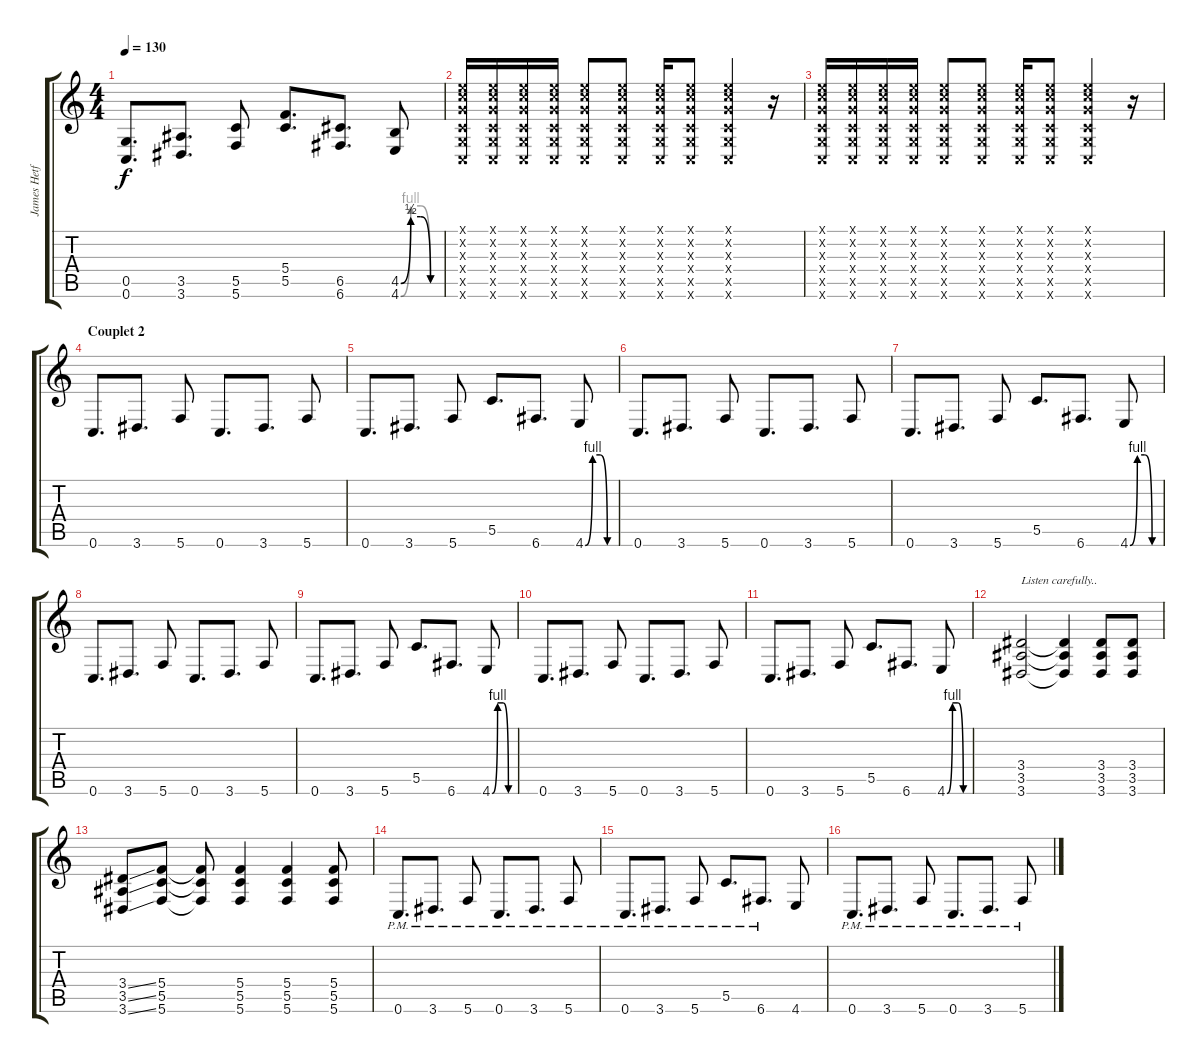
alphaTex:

\track ("James Hetfield" "James Hetf") {instrument distortionguitar}
\staff {score tabs}
\tuning (E4 C4 G3 C3 G2 C2) {hide}
\ts (4 4)
\tempo 130
\clef g2
\ks c
(0.5 0.6).8{d dy f} (3.5 3.6).8{d} (5.5 5.6).8 (5.4 5.5).8{d} (6.5 6.6).8{d} (4.5{be (custom 0 0 15 2 30 2 45 0 60 0)} 4.6{be (custom 0 0 15 4 30 4 45 0 60 0)}).8 |
(0.1{x} 0.2{x} 0.3{x} 0.4{x} 0.5{x} 0.6{x}).16 (0.1{x} 0.2{x} 0.3{x} 0.4{x} 0.5{x} 0.6{x}).16 (0.1{x} 0.2{x} 0.3{x} 0.4{x} 0.5{x} 0.6{x}).16 (0.1{x} 0.2{x} 0.3{x} 0.4{x} 0.5{x} 0.6{x}).16 (0.1{x} 0.2{x} 0.3{x} 0.4{x} 0.5{x} 0.6{x}).8 (0.1{x} 0.2{x} 0.3{x} 0.4{x} 0.5{x} 0.6{x}).8 (0.1{x} 0.2{x} 0.3{x} 0.4{x} 0.5{x} 0.6{x}).16 (0.1{x} 0.2{x} 0.3{x} 0.4{x} 0.5{x} 0.6{x}).8 (0.1{x} 0.2{x} 0.3{x} 0.4{x} 0.5{x} 0.6{x}).4 r.16 |
(0.1{x} 0.2{x} 0.3{x} 0.4{x} 0.5{x} 0.6{x}).16 (0.1{x} 0.2{x} 0.3{x} 0.4{x} 0.5{x} 0.6{x}).16 (0.1{x} 0.2{x} 0.3{x} 0.4{x} 0.5{x} 0.6{x}).16 (0.1{x} 0.2{x} 0.3{x} 0.4{x} 0.5{x} 0.6{x}).16 (0.1{x} 0.2{x} 0.3{x} 0.4{x} 0.5{x} 0.6{x}).8 (0.1{x} 0.2{x} 0.3{x} 0.4{x} 0.5{x} 0.6{x}).8 (0.1{x} 0.2{x} 0.3{x} 0.4{x} 0.5{x} 0.6{x}).16 (0.1{x} 0.2{x} 0.3{x} 0.4{x} 0.5{x} 0.6{x}).8 (0.1{x} 0.2{x} 0.3{x} 0.4{x} 0.5{x} 0.6{x}).4 r.16 |
\section ("" "Couplet 2")
0.6.8{d} 3.6.8{d} 5.6.8 0.6.8{d} 3.6.8{d} 5.6.8 |
0.6.8{d} 3.6.8{d} 5.6.8 5.5.8{d} 6.6.8{d} 4.6{be (custom 0 0 15 4 30 4 45 0 60 0)}.8 |
0.6.8{d} 3.6.8{d} 5.6.8 0.6.8{d} 3.6.8{d} 5.6.8 |
0.6.8{d} 3.6.8{d} 5.6.8 5.5.8{d} 6.6.8{d} 4.6{be (custom 0 0 15 4 30 4 45 0 60 0)}.8 |
0.6.8{d} 3.6.8{d} 5.6.8 0.6.8{d} 3.6.8{d} 5.6.8 |
0.6.8{d} 3.6.8{d} 5.6.8 5.5.8{d} 6.6.8{d} 4.6{be (custom 0 0 15 4 30 4 45 0 60 0)}.8 |
0.6.8{d} 3.6.8{d} 5.6.8 0.6.8{d} 3.6.8{d} 5.6.8 |
0.6.8{d} 3.6.8{d} 5.6.8 5.5.8{d} 6.6.8{d} 4.6{be (custom 0 0 15 4 30 4 45 0 60 0)}.8 |
(3.4 3.5 3.6).2{txt "Listen carefully.."} (3.4{t} 3.5{t} 3.6{t}).4 (3.4 3.5 3.6).8 (3.4 3.5 3.6).8 |
(3.4{ss} 3.5{ss} 3.6{ss}).8 (5.4 5.5 5.6).8 (5.4{t} 5.5{t} 5.6{t}).8 (5.4 5.5 5.6).4 (5.4 5.5 5.6).4 (5.4 5.5 5.6).8 |
0.6{pm}.8{d} 3.6{pm}.8{d} 5.6{pm}.8 0.6{pm}.8{d} 3.6{pm}.8{d} 5.6{pm}.8 |
0.6{pm}.8{d} 3.6{pm}.8{d} 5.6{pm}.8 5.5{pm}.8{d} 6.6{pm}.8{d} 4.6.8 |
0.6{pm}.8{d} 3.6{pm}.8{d} 5.6{pm}.8 0.6{pm}.8{d} 3.6{pm}.8{d} 5.6{pm}.8
